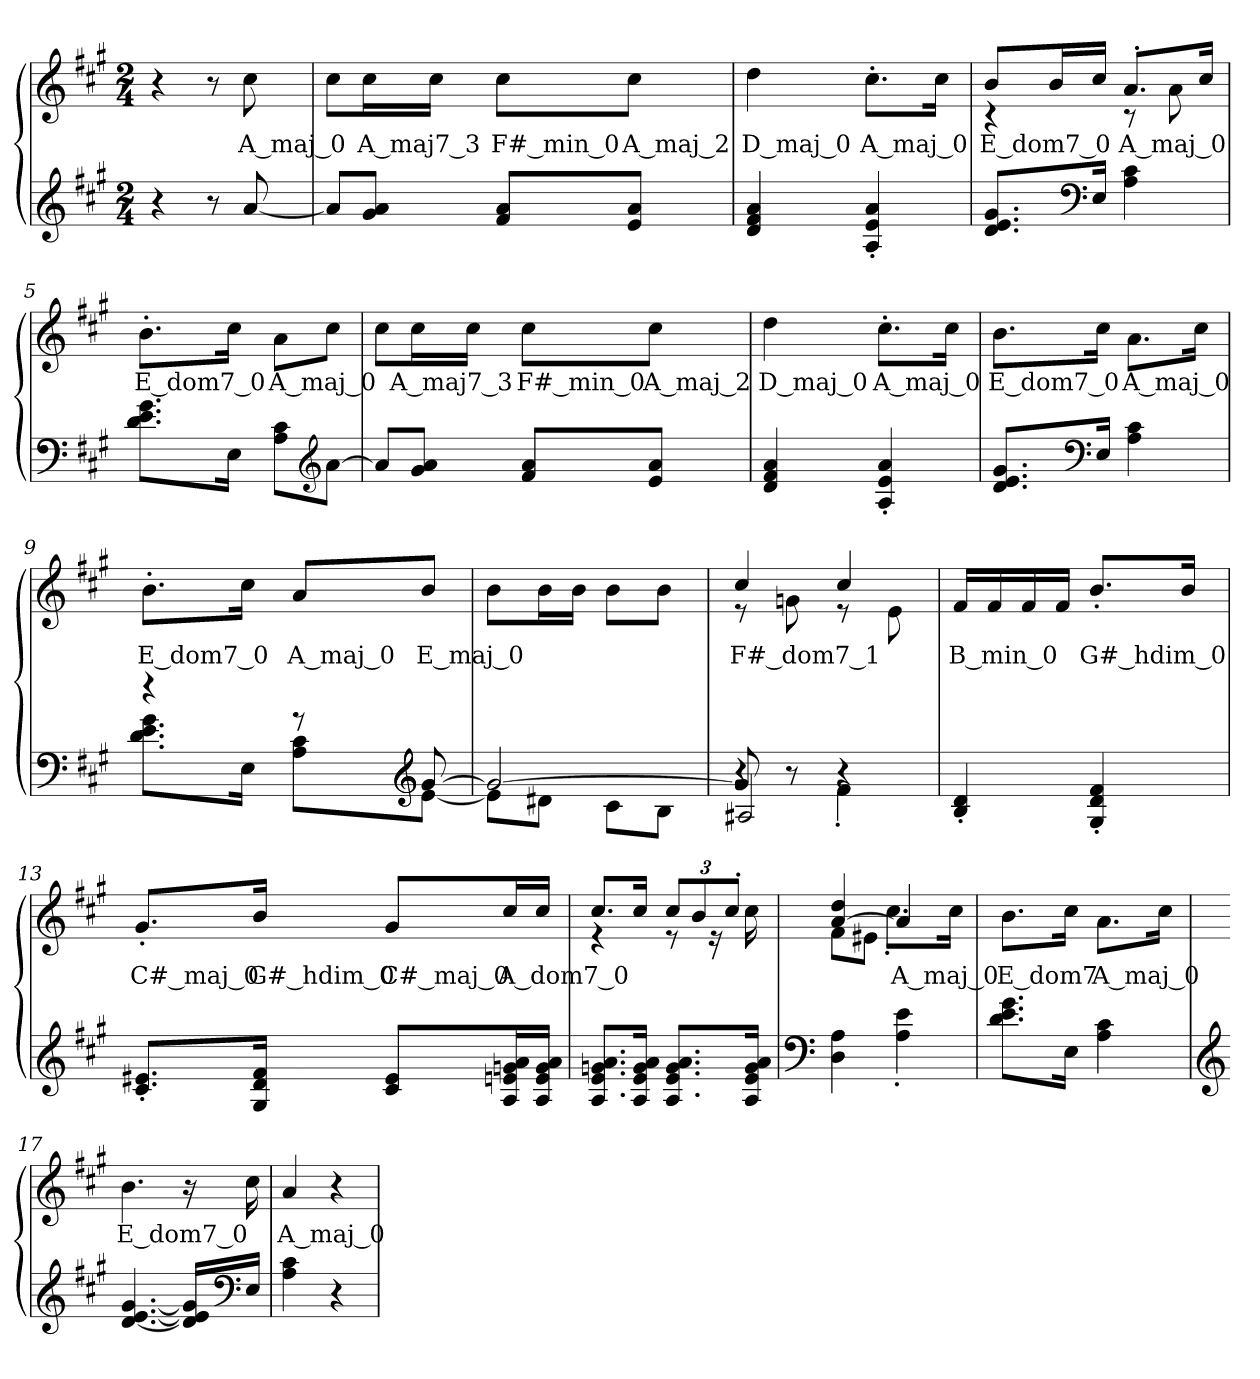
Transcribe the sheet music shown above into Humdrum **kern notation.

**kern	**kern	**text	**dynam
*part1	*part1	*part1	*part1
*staff2	*staff1	*staff1	*staff1/2
*clefG2	*clefG2	*	*
*k[f#c#g#]	*k[f#c#g#]	*	*
*M2/4	*M2/4	*	*
=1	=1	=1	=1
!	!	!	!LO:DY:a
4r	4r	.	M.M. = 40
8r	8r	.	.
[8a/	8cc#\	A_maj_0	.
=2	=2	=2	=2
8a/L]	8cc#\L	.	.
8g#/ 8a/J	16cc#\L	A_maj7_3	.
.	16cc#\JJ	.	.
8f#/ 8a/L	8cc#\L	F#_min_0	.
8e/ 8a/J	8cc#\J	A_maj_2	.
=3	=3	=3	=3
4d/ 4f#/ 4a/	4dd\	D_maj_0	.
4A'/ 4e'/ 4a'/	8.cc#'\L	A_maj_0	.
.	16cc#\Jk	.	.
=4	=4	=4	=4
*	*^	*	*
8.d/ 8.e/ 8.g#/L	8b/L	4r	E_dom7_0	.
.	16b/L	.	.	.
*clefF4	*	*	*	*
16E/Jk	16cc#/JJ	.	.	.
4A\ 4c#\	8.a'/L	8r	A_maj_0	.
.	.	8a\	.	.
.	16cc#/Jk	.	.	.
*	*v	*v	*	*
=5	=5	=5	=5
8.d\ 8.e\ 8.g#\L	8.b'\L	E_dom7_0	.
16E\Jk	16cc#\Jk	.	.
8A\ 8c#\L	8a\L	A_maj_0	.
*clefG2	*	*	*
[8a\J	8cc#\J	.	.
=6	=6	=6	=6
8a/L]	8cc#\L	.	.
8g#/ 8a/J	16cc#\L	A_maj7_3	.
.	16cc#\JJ	.	.
8f#/ 8a/L	8cc#\L	F#_min_0	.
8e/ 8a/J	8cc#\J	A_maj_2	.
=7	=7	=7	=7
4d/ 4f#/ 4a/	4dd\	D_maj_0	.
4A'/ 4e'/ 4a'/	8.cc#'\L	A_maj_0	.
.	16cc#\Jk	.	.
=8	=8	=8	=8
8.d/ 8.e/ 8.g#/L	8.b\L	E_dom7_0	.
*clefF4	*	*	*
16E/Jk	16cc#\Jk	.	.
4A\ 4c#\	8.a\L	A_maj_0	.
.	16cc#\Jk	.	.
=9	=9	=9	=9
*^	*	*	*
4r	8.d\ 8.e\ 8.g#\L	8.b'\L	E_dom7_0	.
.	16E\Jk	16cc#\Jk	.	.
8r	8A\ 8c#\L	8a/L	A_maj_0	.
*clefG2	*	*	*	*
[8g#/	[8e\J	8b/J	E_maj_0	.
=10	=10	=10	=10	=10
2g#/_	8e\L]	8b\L	.	.
.	8d#X\J	16b\L	.	.
.	.	16b\JJ	.	.
.	8c#\L	8b\L	.	.
.	8B\J	8b\J	.	.
=11	=11	=11	=11	=11
*	*^	*^	*	*
8g#/]	4r	2A#X/	4cc#/	8r	F#_dom7_1	.
8r	.	.	.	8gn\	.	.
4r	4f#'\	.	4cc#/	8r	.	.
.	.	.	.	8e\	.	.
*v	*v	*v	*	*	*	*
*	*v	*v	*	*
=12	=12	=12	=12
4B'/ 4d'/	16f#/LL	B_min_0	.
.	16f#/	.	.
.	16f#/	.	.
.	16f#/JJ	.	.
4G#'/ 4d'/ 4f#'/	8.b'/L	G#_hdim_0	.
.	16b/Jk	.	.
=13	=13	=13	=13
8.c#'/ 8.e#X'/L	8.g#'/L	C#_maj_0	.
16G#/ 16d/ 16f#/Jk	16b/Jk	G#_hdim_0	.
8c#/ 8e#/L	8g#/L	C#_maj_0	.
16A/ 16en/ 16gn/ 16a/L	16cc#/L	A_dom7_0	.
16A/ 16e/ 16g/ 16a/JJ	16cc#/JJ	.	.
=14	=14	=14	=14
*	*^	*	*
8.A/ 8.e/ 8.gn/ 8.a/L	8.cc#/L	4r	.	.
16A/ 16e/ 16g/ 16a/Jk	16cc#/Jk	.	.	.
*	*Xbrackettup	*	*	*
8.A/ 8.e/ 8.g/ 8.a/L	12cc#/L	8r	.	.
.	12b/	.	.	.
.	.	16r	.	.
.	12cc#'/J	.	.	.
16A/ 16e/ 16g/ 16a/Jk	.	16cc#\	.	.
=15	=15	=15	=15	=15
*clefF4	*	*	*	*
*^	*	*	*	*
2ryy	4D\ 4A\	[4a/ 4dd/	8f#\L	.	.
.	.	.	8e#X\J	.	.
.	4A'\ 4e'\	4a/]	8.cc#'\L	A_maj_0	.
.	.	.	16cc#\Jk	.	.
*v	*v	*	*	*	*
*	*v	*v	*	*
=16	=16	=16	=16
8.d\ 8.e\ 8.g#\L	8.b\L	E_dom7_	.
16E\Jk	16cc#\Jk	.	.
4A\ 4c#\	8.a\L	A_maj_0	.
.	16cc#\Jk	.	.
=17	=17	=17	=17
*clefG2	*	*	*
*^	*	*	*
2ryy	[4.d/ [4.e/ [4.g#/	4.b\	E_dom7_0	.
.	16d]/ 16e]/ 16g#]/LL	16r	.	.
*clefF4	*	*	*	*
.	16E/JJ	16cc#\	.	.
*v	*v	*	*	*
=18	=18	=18	=18
4A\ 4c#\	4a/	A_maj_0	.
4r	4r	.	.
=	=	=	=
*-	*-	*-	*-
